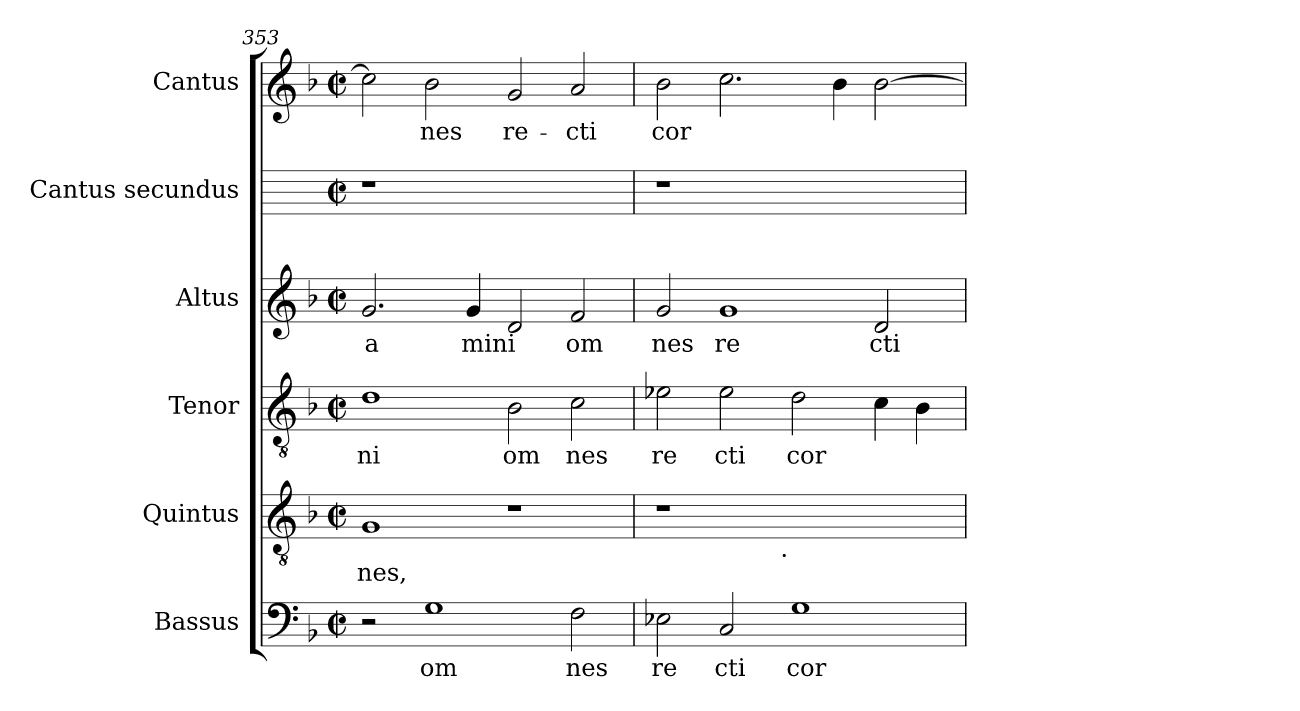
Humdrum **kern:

**kern	**text	**kern	**text	**kern	**text	**kern	**text	**kern	**kern	**text
*part6	*part6	*part5	*part5	*part4	*part4	*part3	*part3	*part2	*part1	*part1
*staff6	*staff6	*staff5	*staff5	*staff4	*staff4	*staff3	*staff3	*staff2	*staff1	*staff1
*I"Bassus	*	*I"Quintus	*	*I"Tenor	*	*I"Altus	*	*I"Cantus  secundus	*I"Cantus	*
*I'B	*	*I'Q	*	*I'T	*	*I'A	*	*	*I'C	*
*clefF4	*	*clefGv2	*	*clefGv2	*	*clefG2	*	*	*clefG2	*
*k[b-]	*	*k[b-]	*	*k[b-]	*	*k[b-]	*	*k[]	*k[b-]	*
*F:	*	*F:	*	*F:	*	*F:	*	*C:	*F:	*
*M2/2	*	*M2/2	*	*M2/2	*	*M2/2	*	*M2/2	*M2/2	*
*met(c|)	*	*met(c|)	*	*met(c|)	*	*met(c|)	*	*met(c|)	*met(c|)	*
=353	=353	=353	=353	=353	=353	=353	=353	=353	=353	=353
!	!	!	!LO:LY:b:cj	!	!LO:LY:b:cj	!	!LO:LY:b:cj	!	!	!LO:LY:b:cj
2r	.	1G	-nes,	1d	ni	2.g/	a	1r	2cc\]	--
!	!LO:LY:b:cj	!	!	!	!	!	!	!	!	!LO:LY:b:cj
1G	om	.	.	.	.	.	.	.	2b-\	-nes
!	!	!	!	!	!	!	!LO:LY:b:cj	!	!	!
.	.	.	.	.	.	4g/	mini	.	.	.
!	!	!	!	!	!LO:LY:b:cj	!	!LO:LY:b:cj	!	!	!LO:LY:b:cj
.	.	1r	.	2B-\	om	2d/	.	1ryy	2g/	re-
!	!LO:LY:b:cj	!	!	!	!LO:LY:b:cj	!	!LO:LY:b:cj	!	!	!LO:LY:b:cj
2F\	nes	.	.	2c\	nes	2f/	om	.	2a/	-cti
=354	=354	=354	=354	=354	=354	=354	=354	=354	=354	=354
!	!LO:LY:b:cj	!	!	!	!LO:LY:b:cj	!	!LO:LY:b:cj	!	!	!LO:LY:b:cj
*	*	*^	*	*	*	*	*	*	*	*
2E-X\	re	1r	2ryy	.	2e-\	re	2g/	nes	1r	2b-\	cor-
!	!LO:LY:b:cj	!	!	!	!	!LO:LY:b:cj	!	!LO:LY:b:cj	!	!	!LO:LY:b:cj
2C/	cti	.	4...ryy	.	2e-\	cti	1g	re	.	2.cc\	--
!	!	!	!LO:TX:b:t=.	!	!	!	!	!	!	!	!
.	.	.	1ryy	.	.	.	.	.	.	.	.
!	!LO:LY:b:cj	!	!	!	!	!LO:LY:b:cj	!	!	!	!	!
1G	cor	1ryy	.	.	2d\	cor	.	.	1ryy	.	.
!	!	!	!	!	!	!	!	!	!	!	!LO:LY:b:cj
.	.	.	.	.	.	.	.	.	.	4b-\	--
!	!	!	!	!	!	!LO:LY:b:cj	!	!LO:LY:b:cj	!	!	!LO:LY:b:cj
.	.	.	.	.	4c\	.	2d/	cti	.	[>2b-\	--
!	!	!	!	!	!	!LO:LY:b:cj	!	!	!	!	!
.	.	.	.	.	4B-\	.	.	.	.	.	.
.	.	.	32ryy	.	.	.	.	.	.	.	.
*	*	*v	*v	*	*	*	*	*	*	*	*
=	=	=	=	=	=	=	=	=	=	=
*-	*-	*-	*-	*-	*-	*-	*-	*-	*-	*-
